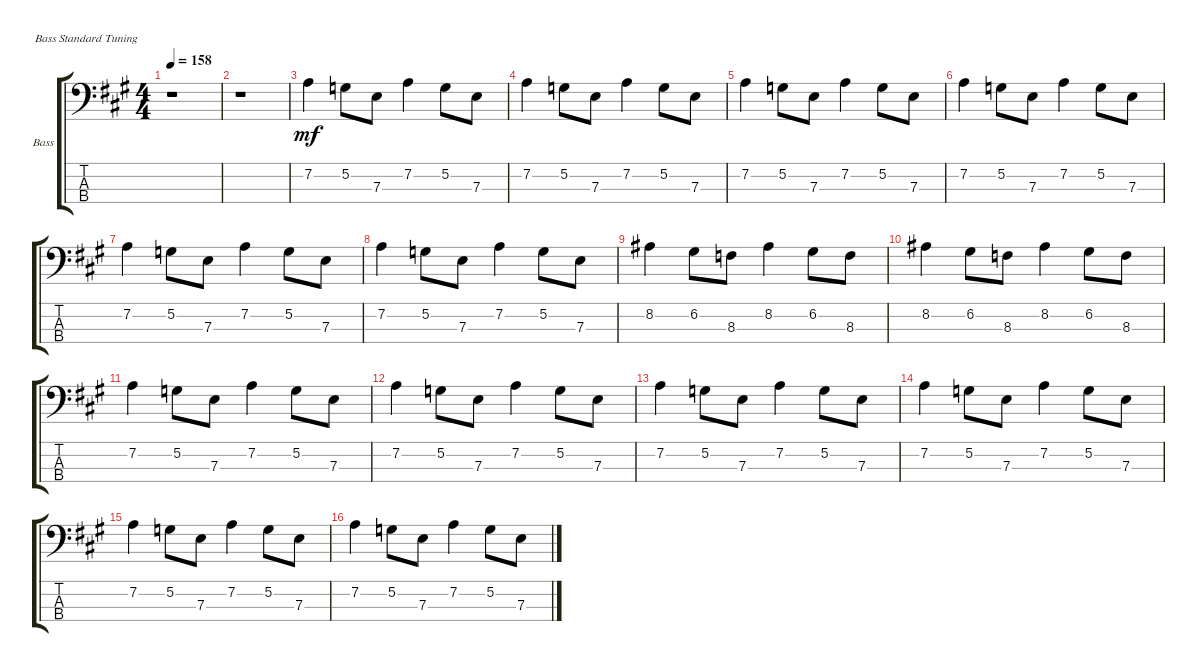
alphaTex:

\defaultSystemsLayout 4
\bracketExtendMode groupsimilarinstruments
\firstSystemTrackNameOrientation horizontal
\otherSystemsTrackNameOrientation horizontal
\track ("Bass" "Bass") {instrument electricbassfinger}
\staff {score tabs}
\tuning (G2 D2 A1 E1)
\ts (4 4)
\tempo 158
\clef f4
\scale
0.533835
\ks a
r.1{dy mf instrument electricbassfinger} |
\scale
0.233083 r.1 |
\scale
0.233083 7.2.4 5.2.8 7.3.8 7.2.4 5.2.8 7.3.8 |
\scale
0.333333 7.2.4 5.2.8 7.3.8 7.2.4 5.2.8 7.3.8 |
\scale
0.333333 7.2.4 5.2.8 7.3.8 7.2.4 5.2.8 7.3.8 |
\scale
0.333333 7.2.4 5.2.8 7.3.8 7.2.4 5.2.8 7.3.8 |
\scale
0.333333 7.2.4 5.2.8 7.3.8 7.2.4 5.2.8 7.3.8 |
\scale
0.333333 7.2.4 5.2.8 7.3.8 7.2.4 5.2.8 7.3.8 |
\scale
0.333333 8.2.4 6.2.8 8.3.8 8.2.4 6.2.8 8.3.8 |
\scale
0.333333 8.2.4 6.2.8 8.3.8 8.2.4 6.2.8 8.3.8 |
\scale
0.333333 7.2.4 5.2.8 7.3.8 7.2.4 5.2.8 7.3.8 |
\scale
0.333333 7.2.4 5.2.8 7.3.8 7.2.4 5.2.8 7.3.8 |
\scale
0.333333 7.2.4 5.2.8 7.3.8 7.2.4 5.2.8 7.3.8 |
\scale
0.333333 7.2.4 5.2.8 7.3.8 7.2.4 5.2.8 7.3.8 |
\scale
0.333333 7.2.4 5.2.8 7.3.8 7.2.4 5.2.8 7.3.8 |
\scale
0.333333 7.2.4 5.2.8 7.3.8 7.2.4 5.2.8 7.3.8
